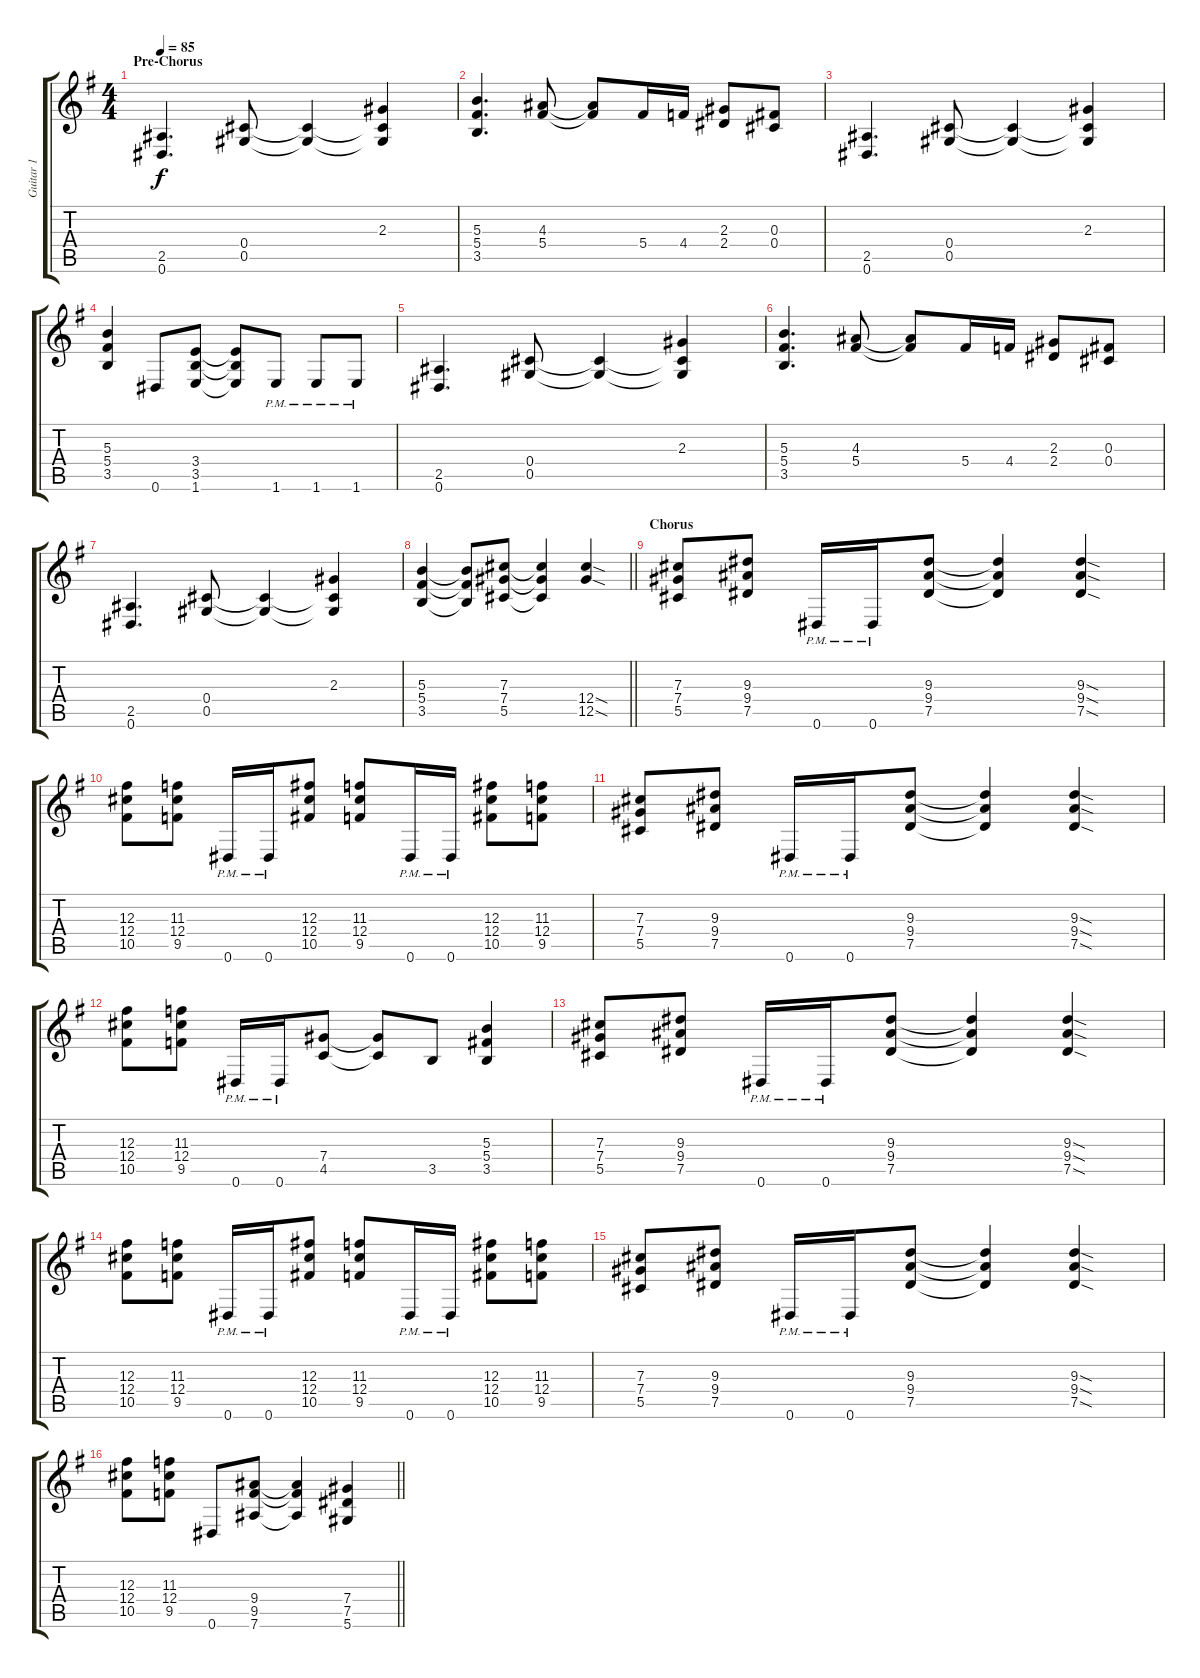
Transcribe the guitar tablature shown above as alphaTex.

\track ("Guitar 1" "Guitar 1") {instrument distortionguitar}
\staff {score tabs}
\tuning (Eb4 Bb3 Gb3 Db3 Ab2 Eb2) {hide}
\ts (4 4)
\section ("" "Pre-Chorus")
\tempo 85
\clef g2
\ks g
(2.5 0.6).4{d dy f} (0.4 0.5).8 (0.4{t} 0.5{t}).4 (2.3 0.4{t} 0.5{t}).4 |
(5.3 5.4 3.5).4{d} (4.3 5.4).8 (4.3{t} 5.4{t}).8 5.4.16 4.4.16 (2.3 2.4).8 (0.3 0.4).8 |
(2.5 0.6).4{d} (0.4 0.5).8 (0.4{t} 0.5{t}).4 (2.3 0.4{t} 0.5{t}).4 |
(5.3 5.4 3.5).4 0.6.8 (3.4 3.5 1.6).8 (3.4{t} 3.5{t} 1.6{t}).8 1.6{pm}.8 1.6{pm}.8 1.6{pm}.8 |
(2.5 0.6).4{d} (0.4 0.5).8 (0.4{t} 0.5{t}).4 (2.3 0.4{t} 0.5{t}).4 |
(5.3 5.4 3.5).4{d} (4.3 5.4).8 (4.3{t} 5.4{t}).8 5.4.16 4.4.16 (2.3 2.4).8 (0.3 0.4).8 |
(2.5 0.6).4{d} (0.4 0.5).8 (0.4{t} 0.5{t}).4 (2.3 0.4{t} 0.5{t}).4 |
\barLineRight lightlight
(5.3 5.4 3.5).4 (5.3{t} 5.4{t} 3.5{t}).8 (7.3 7.4 5.5).8 (7.3{t} 7.4{t} 5.5{t}).4 (12.4{sod} 12.5{sod}).4 |
\section ("" "Chorus")
(7.3 7.4 5.5).8 (9.3 9.4 7.5).8 0.6{pm}.16 0.6{pm}.16 (9.3 9.4 7.5).8 (9.3{t} 9.4{t} 7.5{t}).4 (9.3{sod} 9.4{sod} 7.5{sod}).4 |
(12.3 12.4 10.5).8 (11.3 12.4 9.5).8 0.6{pm}.16 0.6{pm}.16 (12.3 12.4 10.5).8 (11.3 12.4 9.5).8 0.6{pm}.16 0.6{pm}.16 (12.3 12.4 10.5).8 (11.3 12.4 9.5).8 |
(7.3 7.4 5.5).8 (9.3 9.4 7.5).8 0.6{pm}.16 0.6{pm}.16 (9.3 9.4 7.5).8 (9.3{t} 9.4{t} 7.5{t}).4 (9.3{sod} 9.4{sod} 7.5{sod}).4 |
(12.3 12.4 10.5).8 (11.3 12.4 9.5).8 0.6{pm}.16 0.6{pm}.16 (7.4 4.5).8 (7.4{t} 4.5{t}).8 3.5.8 (5.3 5.4 3.5).4 |
(7.3 7.4 5.5).8 (9.3 9.4 7.5).8 0.6{pm}.16 0.6{pm}.16 (9.3 9.4 7.5).8 (9.3{t} 9.4{t} 7.5{t}).4 (9.3{sod} 9.4{sod} 7.5{sod}).4 |
(12.3 12.4 10.5).8 (11.3 12.4 9.5).8 0.6{pm}.16 0.6{pm}.16 (12.3 12.4 10.5).8 (11.3 12.4 9.5).8 0.6{pm}.16 0.6{pm}.16 (12.3 12.4 10.5).8 (11.3 12.4 9.5).8 |
(7.3 7.4 5.5).8 (9.3 9.4 7.5).8 0.6{pm}.16 0.6{pm}.16 (9.3 9.4 7.5).8 (9.3{t} 9.4{t} 7.5{t}).4 (9.3{sod} 9.4{sod} 7.5{sod}).4 |
\barLineRight lightlight
(12.3 12.4 10.5).8 (11.3 12.4 9.5).8 0.6.8 (9.4 9.5 7.6).8 (9.4{t} 9.5{t} 7.6{t}).4 (7.4 7.5 5.6).4
